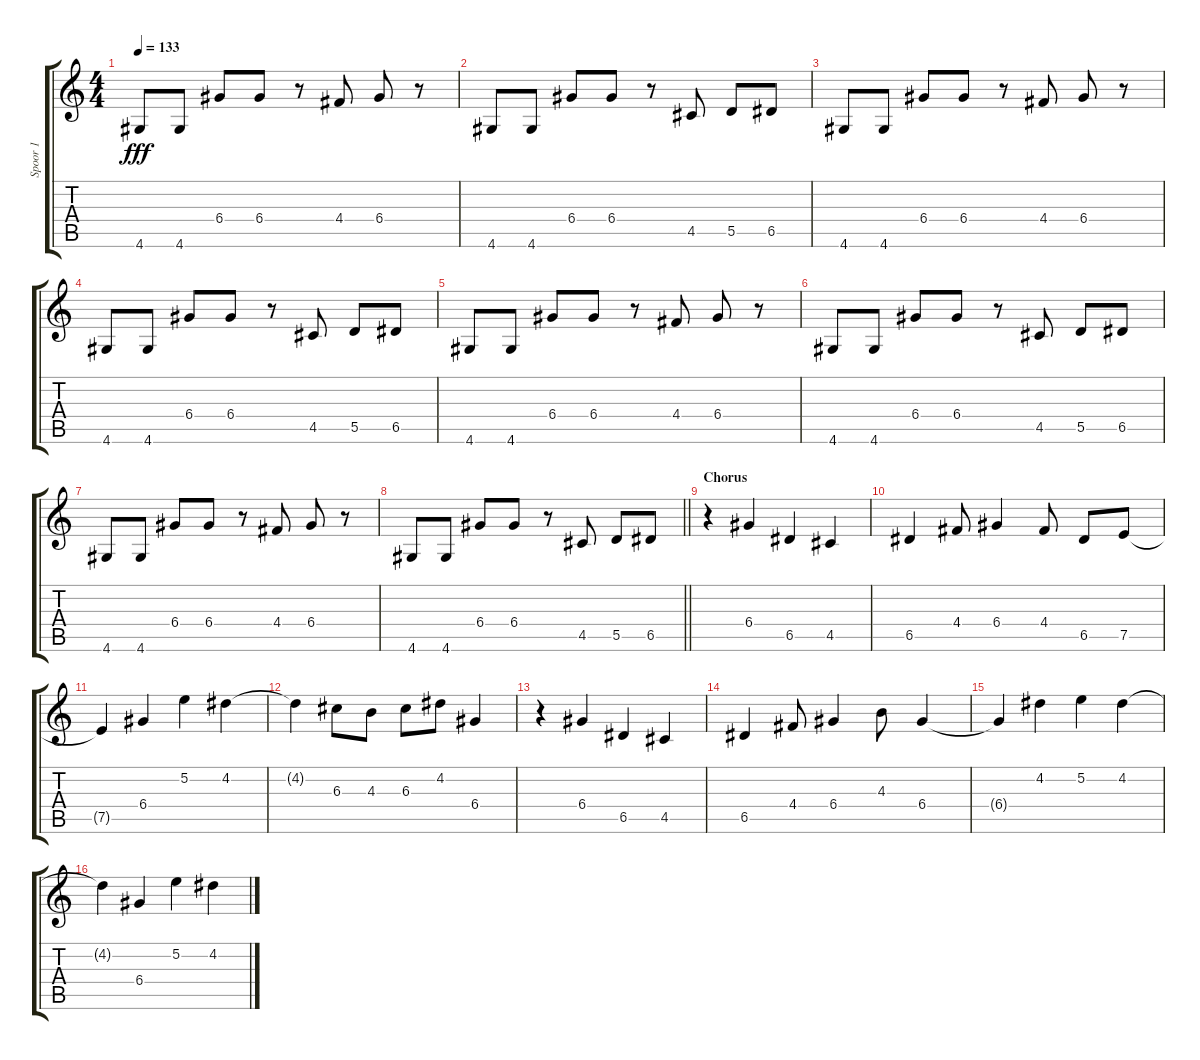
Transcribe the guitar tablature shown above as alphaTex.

\track ("Spoor 1" "Spoor 1") {instrument overdrivenguitar}
\staff {score tabs}
\tuning (E4 B3 G3 D3 A2 E2) {hide}
\ts (4 4)
\tempo 133
\clef g2
\ks c
4.6.8{dy fff} 4.6.8 6.4.8 6.4.8 r.8 4.4.8 6.4.8 r.8 |
4.6.8 4.6.8 6.4.8 6.4.8 r.8 4.5.8 5.5.8 6.5.8 |
4.6.8 4.6.8 6.4.8 6.4.8 r.8 4.4.8 6.4.8 r.8 |
4.6.8 4.6.8 6.4.8 6.4.8 r.8 4.5.8 5.5.8 6.5.8 |
4.6.8 4.6.8 6.4.8 6.4.8 r.8 4.4.8 6.4.8 r.8 |
4.6.8 4.6.8 6.4.8 6.4.8 r.8 4.5.8 5.5.8 6.5.8 |
4.6.8 4.6.8 6.4.8 6.4.8 r.8 4.4.8 6.4.8 r.8 |
\barLineRight lightlight
4.6.8 4.6.8 6.4.8 6.4.8 r.8 4.5.8 5.5.8 6.5.8 |
\section ("" "Chorus")
r.4 6.4.4 6.5.4 4.5.4 |
6.5.4 4.4.8 6.4.4 4.4.8 6.5.8 7.5.8 |
7.5{t}.4 6.4.4 5.2.4 4.2.4 |
4.2{t}.4 6.3.8 4.3.8 6.3.8 4.2.8 6.4.4 |
r.4 6.4.4 6.5.4 4.5.4 |
6.5.4 4.4.8 6.4.4 4.3.8 6.4.4 |
6.4{t}.4 4.2.4 5.2.4 4.2.4 |
4.2{t}.4 6.4.4 5.2.4 4.2.4
